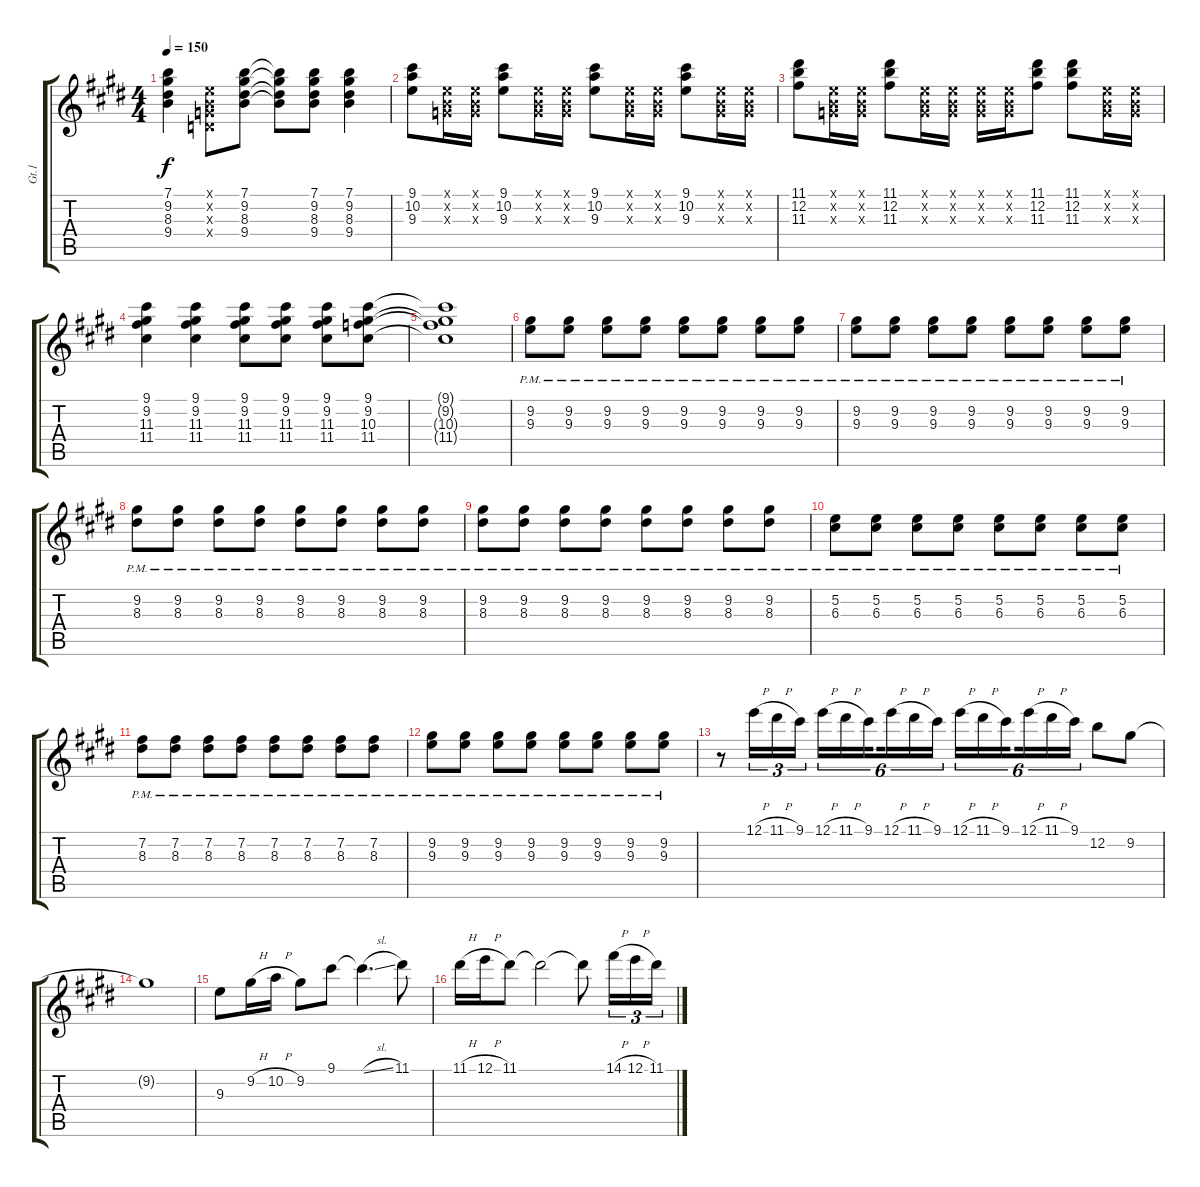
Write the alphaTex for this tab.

\track ("Gt.1 " "Gt.1 ") {instrument distortionguitar}
\staff {score tabs}
\tuning (E4 B3 G3 D3 A2 E2) {hide}
\ts (4 4)
\tempo 150
\clef g2
\ks e
(7.1 9.2 8.3 9.4).4{dy f} (0.1{x} 0.2{x} 0.3{x} 0.4{x}).8 (7.1 9.2 8.3 9.4).8 (7.1{t} 9.2{t} 8.3{t} 9.4{t}).8 (7.1 9.2 8.3 9.4).8 (7.1 9.2 8.3 9.4).4 |
(9.1 10.2 9.3).8 (0.1{x} 0.2{x} 0.3{x}).16 (0.1{x} 0.2{x} 0.3{x}).16 (9.1 10.2 9.3).8 (0.1{x} 0.2{x} 0.3{x}).16 (0.1{x} 0.2{x} 0.3{x}).16 (9.1 10.2 9.3).8 (0.1{x} 0.2{x} 0.3{x}).16 (0.1{x} 0.2{x} 0.3{x}).16 (9.1 10.2 9.3).8 (0.1{x} 0.2{x} 0.3{x}).16 (0.1{x} 0.2{x} 0.3{x}).16 |
(11.1 12.2 11.3).8 (0.1{x} 0.2{x} 0.3{x}).16 (0.1{x} 0.2{x} 0.3{x}).16 (11.1 12.2 11.3).8 (0.1{x} 0.2{x} 0.3{x}).16 (0.1{x} 0.2{x} 0.3{x}).16 (0.1{x} 0.2{x} 0.3{x}).16 (0.1{x} 0.2{x} 0.3{x}).16 (11.1 12.2 11.3).8 (11.1 12.2 11.3).8 (0.1{x} 0.2{x} 0.3{x}).16 (0.1{x} 0.2{x} 0.3{x}).16 |
(9.1 9.2 11.3 11.4).4 (9.1 9.2 11.3 11.4).4 (9.1 9.2 11.3 11.4).8 (9.1 9.2 11.3 11.4).8 (9.1 9.2 11.3 11.4).8 (9.1 9.2 10.3 11.4).8 |
(9.1{t} 9.2{t} 10.3{t} 11.4{t}).1 |
(9.2{pm} 9.3{pm}).8 (9.2{pm} 9.3{pm}).8 (9.2{pm} 9.3{pm}).8 (9.2{pm} 9.3{pm}).8 (9.2{pm} 9.3{pm}).8 (9.2{pm} 9.3{pm}).8 (9.2{pm} 9.3{pm}).8 (9.2{pm} 9.3{pm}).8 |
(9.2{pm} 9.3{pm}).8 (9.2{pm} 9.3{pm}).8 (9.2{pm} 9.3{pm}).8 (9.2{pm} 9.3{pm}).8 (9.2{pm} 9.3{pm}).8 (9.2{pm} 9.3{pm}).8 (9.2{pm} 9.3{pm}).8 (9.2{pm} 9.3{pm}).8 |
(9.2{pm} 8.3{pm}).8 (9.2{pm} 8.3{pm}).8 (9.2{pm} 8.3{pm}).8 (9.2{pm} 8.3{pm}).8 (9.2{pm} 8.3{pm}).8 (9.2{pm} 8.3{pm}).8 (9.2{pm} 8.3{pm}).8 (9.2{pm} 8.3{pm}).8 |
(9.2{pm} 8.3{pm}).8 (9.2{pm} 8.3{pm}).8 (9.2{pm} 8.3{pm}).8 (9.2{pm} 8.3{pm}).8 (9.2{pm} 8.3{pm}).8 (9.2{pm} 8.3{pm}).8 (9.2{pm} 8.3{pm}).8 (9.2{pm} 8.3{pm}).8 |
(5.2{pm} 6.3{pm}).8 (5.2{pm} 6.3{pm}).8 (5.2{pm} 6.3{pm}).8 (5.2{pm} 6.3{pm}).8 (5.2{pm} 6.3{pm}).8 (5.2{pm} 6.3{pm}).8 (5.2{pm} 6.3{pm}).8 (5.2{pm} 6.3{pm}).8 |
(7.2{pm} 8.3{pm}).8 (7.2{pm} 8.3{pm}).8 (7.2{pm} 8.3{pm}).8 (7.2{pm} 8.3{pm}).8 (7.2{pm} 8.3{pm}).8 (7.2{pm} 8.3{pm}).8 (7.2{pm} 8.3{pm}).8 (7.2{pm} 8.3{pm}).8 |
(9.2{pm} 9.3{pm}).8 (9.2{pm} 9.3{pm}).8 (9.2{pm} 9.3{pm}).8 (9.2{pm} 9.3{pm}).8 (9.2{pm} 9.3{pm}).8 (9.2{pm} 9.3{pm}).8 (9.2{pm} 9.3{pm}).8 (9.2{pm} 9.3{pm}).8 |
r.8 12.1{h}.16{tu (3 2)} 11.1{h}.16{tu (3 2)} 9.1.16{tu (3 2)} 12.1{h}.16{tu (6 4)} 11.1{h}.16{tu (6 4)} 9.1.16{tu (6 4) beam splitsecondary} 12.1{h}.16{tu (6 4)} 11.1{h}.16{tu (6 4)} 9.1.16{tu (6 4)} 12.1{h}.16{tu (6 4)} 11.1{h}.16{tu (6 4)} 9.1.16{tu (6 4) beam splitsecondary} 12.1{h}.16{tu (6 4)} 11.1{h}.16{tu (6 4)} 9.1.16{tu (6 4)} 12.2.8 9.2.8 |
9.2{t}.1 |
9.3.8 9.2{h}.16 10.2{h}.16 9.2.8 9.1.8 9.1{sl t}.4{d} 11.1.8 |
11.1{h}.16 12.1{h}.16 11.1.8 11.1{t}.2 11.1{t}.8 14.1{h}.16{tu (3 2)} 12.1{h}.16{tu (3 2)} 11.1.16{tu (3 2)}
